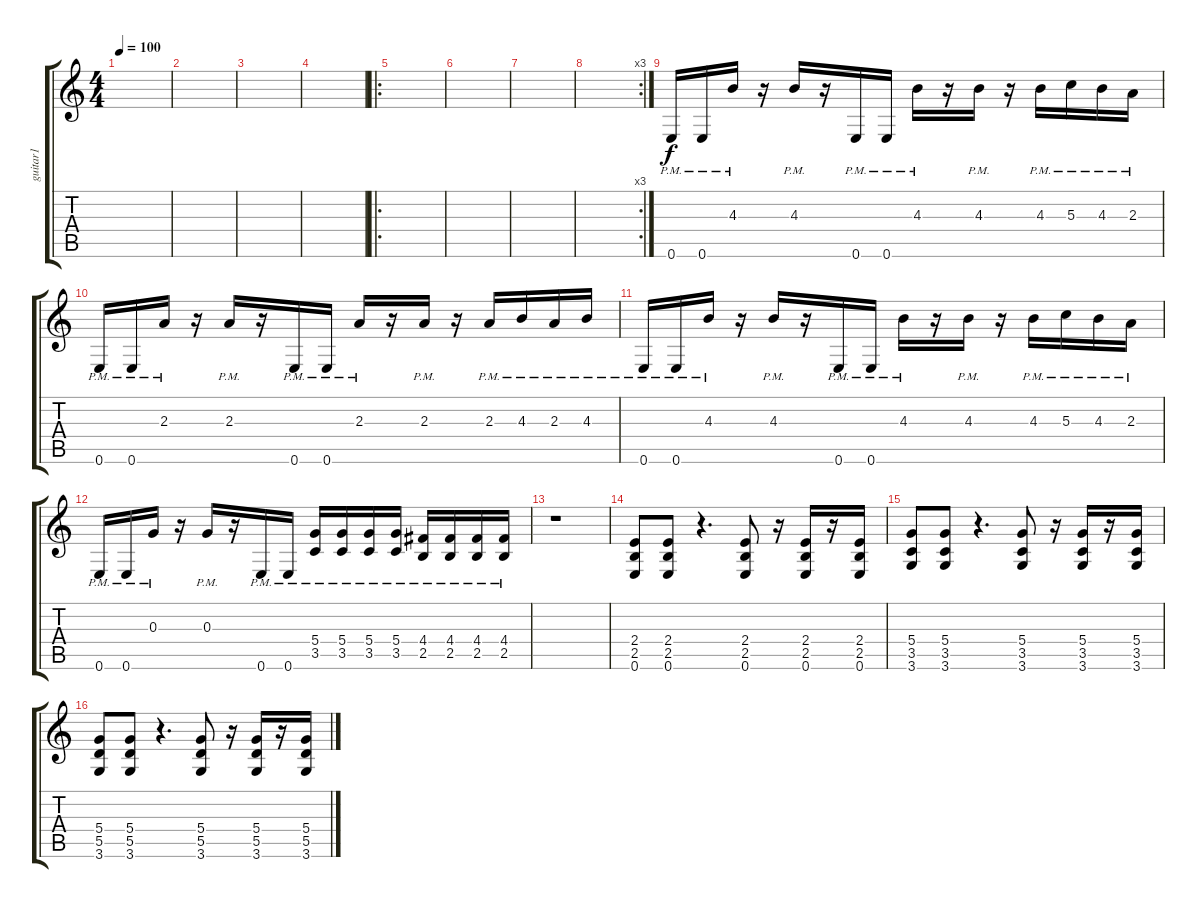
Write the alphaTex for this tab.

\track ("guitar1" "guitar1") {instrument distortionguitar}
\staff {score tabs}
\tuning (E4 B3 G3 D3 A2 E2) {hide}
\ts (4 4)
\tempo 100
\clef g2
\ks c
|
|
|
|
\ro
|
|
|
\rc 3
|
0.6{pm}.16{volume 7} 0.6{pm}.16 4.3{pm}.16 r.16 4.3{pm}.16 r.16 0.6{pm}.16 0.6{pm}.16 4.3{pm}.16 r.16 4.3{pm}.16 r.16 4.3{pm}.16 5.3{pm}.16 4.3{pm}.16 2.3{pm}.16 |
0.6{pm}.16 0.6{pm}.16 2.3{pm}.16 r.16 2.3{pm}.16 r.16 0.6{pm}.16 0.6{pm}.16 2.3{pm}.16 r.16 2.3{pm}.16 r.16 2.3{pm}.16 4.3{pm}.16 2.3{pm}.16 4.3{pm}.16 |
0.6{pm}.16 0.6{pm}.16 4.3{pm}.16 r.16 4.3{pm}.16 r.16 0.6{pm}.16 0.6{pm}.16 4.3{pm}.16 r.16 4.3{pm}.16 r.16 4.3{pm}.16 5.3{pm}.16 4.3{pm}.16 2.3{pm}.16 |
0.6{pm}.16 0.6{pm}.16 0.3{pm}.16 r.16 0.3{pm}.16 r.16 0.6{pm}.16 0.6{pm}.16 (5.4{pm} 3.5{pm}).16 (5.4{pm} 3.5{pm}).16 (5.4{pm} 3.5{pm}).16 (5.4{pm} 3.5{pm}).16 (4.4{pm} 2.5{pm}).16 (4.4{pm} 2.5{pm}).16 (4.4{pm} 2.5{pm}).16 (4.4{pm} 2.5{pm}).16 |
r.1 |
(2.4 2.5 0.6).8{volume 13} (2.4 2.5 0.6).8 r.4{d} (2.4 2.5 0.6).8 r.16 (2.4 2.5 0.6).16 r.16 (2.4 2.5 0.6).16 |
(5.4 3.5 3.6).8 (5.4 3.5 3.6).8 r.4{d} (5.4 3.5 3.6).8 r.16 (5.4 3.5 3.6).16 r.16 (5.4 3.5 3.6).16 |
(5.4 5.5 3.6).8 (5.4 5.5 3.6).8 r.4{d} (5.4 5.5 3.6).8 r.16 (5.4 5.5 3.6).16 r.16 (5.4 5.5 3.6).16
